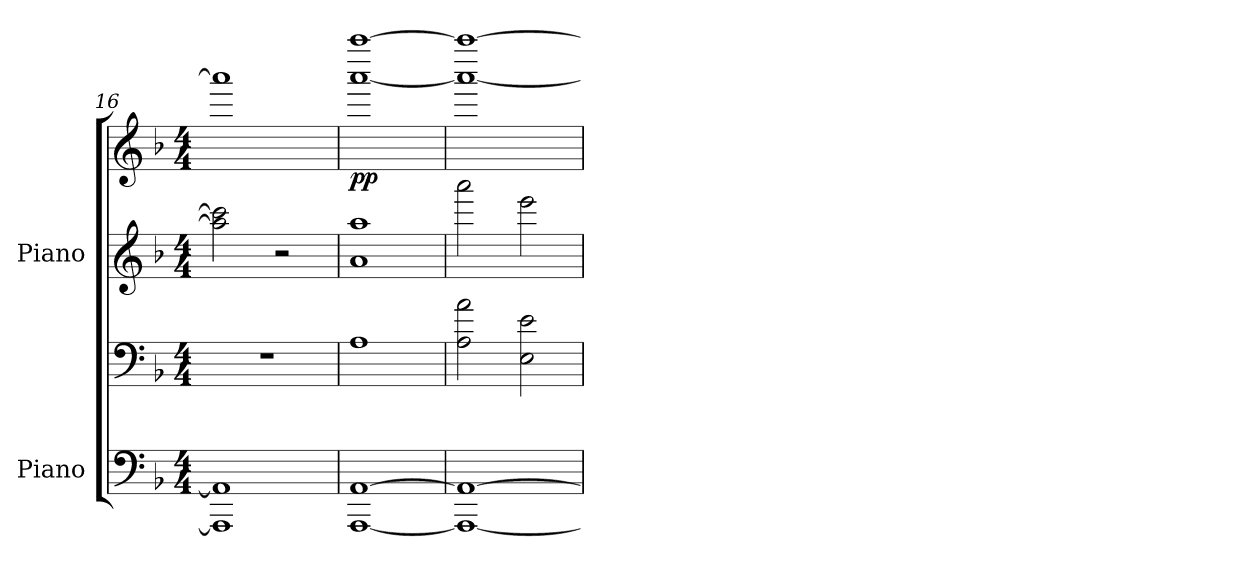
**kern	**kern	**kern	**kern	**dynam
*part2	*part2	*part1	*part1	*part1
*staff4	*staff3	*staff2	*staff1	*staff1/2
*I"Piano	*	*I"Piano	*	*
*I'Pno.	*	*I'Pno.	*	*
*clefF4	*clefF4	*clefG2	*clefG2	*
*k[b-]	*k[b-]	*k[b-]	*k[b-]	*
*M4/4	*M4/4	*M4/4	*M4/4	*
=16	=16	=16	=16	=16
1AAA] 1AA]	1r	2aa\] 2ccc\]	1aaa]	.
.	.	2r	.	.
=17	=17	=17	=17	=17
*	*	*	*MM80	*
!	!	!	!	!LO:DY:b
[1AAA [1AA	1A	1a 1aa	[1aaa [1aaaa	pp
=18	=18	=18	=18	=18
1AAA_ 1AA_	2A\ 2a\	2aaa\	1aaa_ 1aaaa_	.
.	2E\ 2e\	2eee\	.	.
=	=	=	=	=
*-	*-	*-	*-	*-
